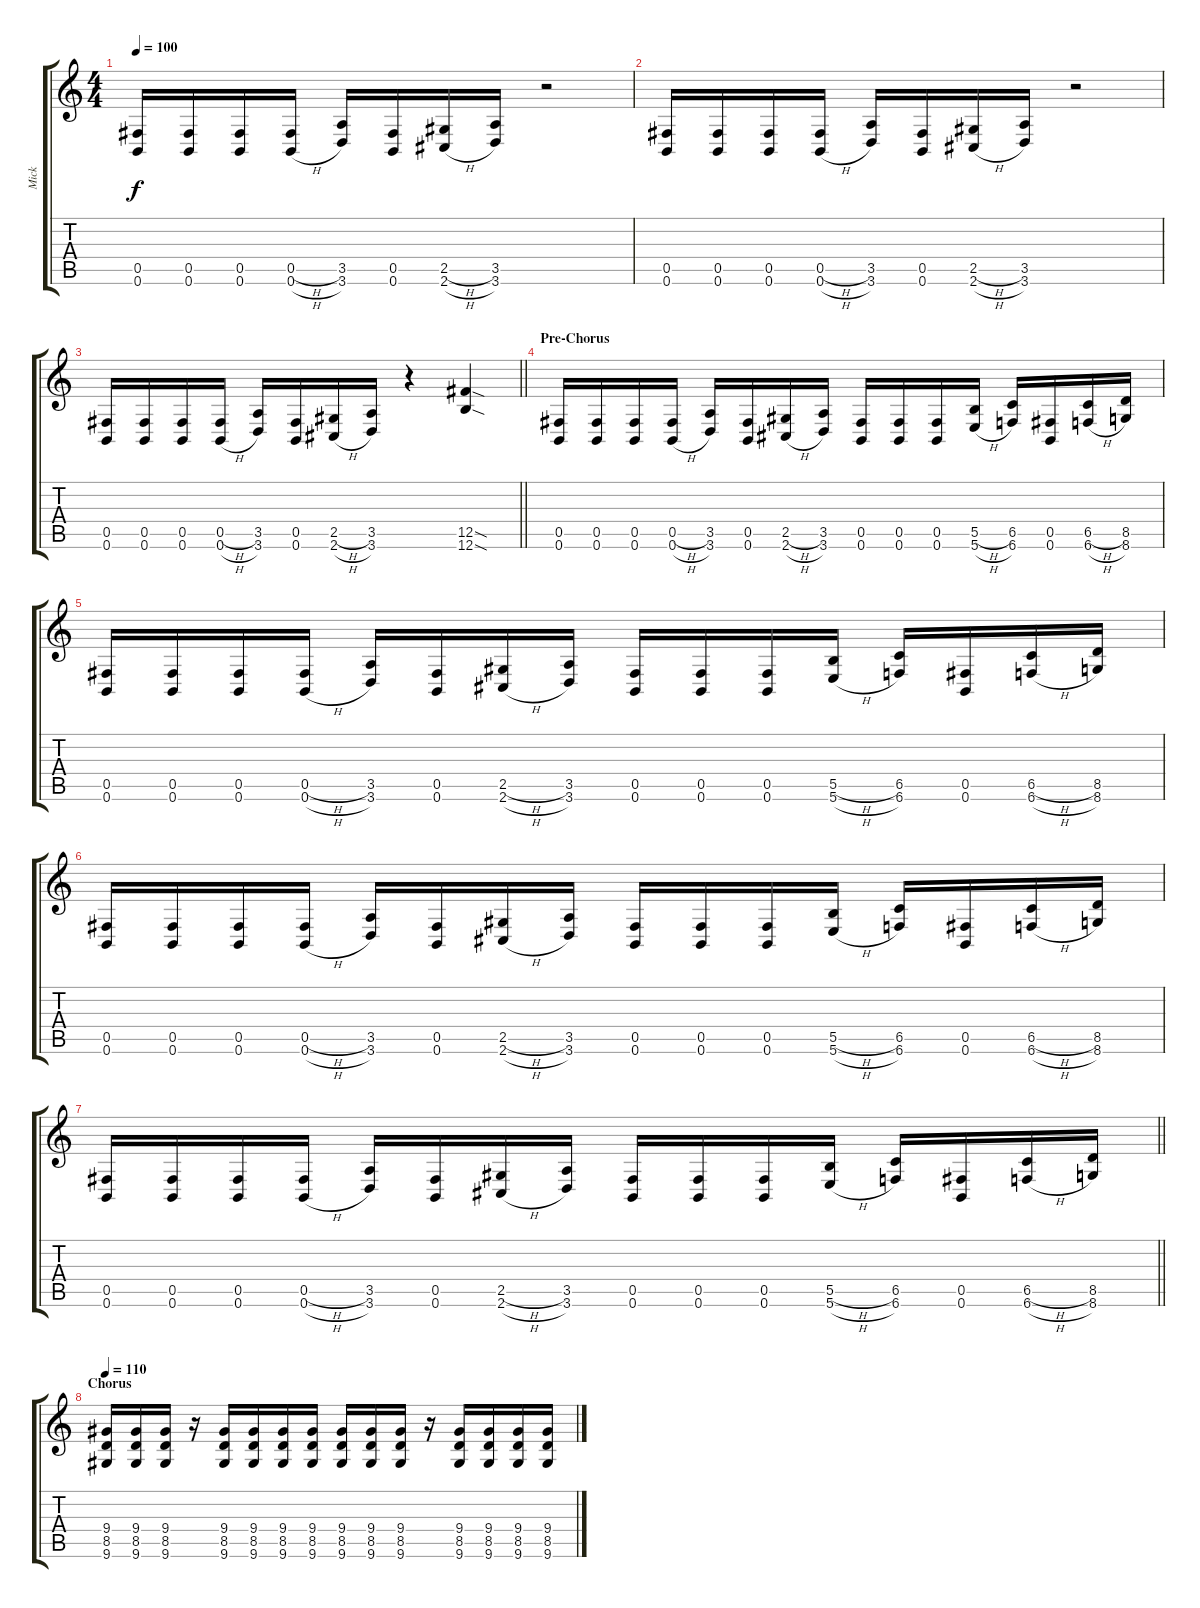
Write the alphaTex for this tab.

\track ("Mick" "Mick") {instrument distortionguitar}
\staff {score tabs}
\tuning (Db4 Ab3 E3 B2 Gb2 B1) {hide}
\ts (4 4)
\tempo 100
\clef g2
\ks c
(0.5 0.6).16{dy f} (0.5 0.6).16 (0.5 0.6).16 (0.5{h} 0.6{h}).16 (3.5 3.6).16 (0.5 0.6).16 (2.5{h} 2.6{h}).16 (3.5 3.6).16 r.2 |
(0.5 0.6).16 (0.5 0.6).16 (0.5 0.6).16 (0.5{h} 0.6{h}).16 (3.5 3.6).16 (0.5 0.6).16 (2.5{h} 2.6{h}).16 (3.5 3.6).16 r.2 |
\barLineRight lightlight
(0.5 0.6).16 (0.5 0.6).16 (0.5 0.6).16 (0.5{h} 0.6{h}).16 (3.5 3.6).16 (0.5 0.6).16 (2.5{h} 2.6{h}).16 (3.5 3.6).16 r.4 (12.5{sod} 12.6{sod}).4 |
\section ("" "Pre-Chorus")
(0.5 0.6).16 (0.5 0.6).16 (0.5 0.6).16 (0.5{h} 0.6{h}).16 (3.5 3.6).16 (0.5 0.6).16 (2.5{h} 2.6{h}).16 (3.5 3.6).16 (0.5 0.6).16 (0.5 0.6).16 (0.5 0.6).16 (5.5{h} 5.6{h}).16 (6.5 6.6).16 (0.5 0.6).16 (6.5{h} 6.6{h}).16 (8.5 8.6).16 |
(0.5 0.6).16 (0.5 0.6).16 (0.5 0.6).16 (0.5{h} 0.6{h}).16 (3.5 3.6).16 (0.5 0.6).16 (2.5{h} 2.6{h}).16 (3.5 3.6).16 (0.5 0.6).16 (0.5 0.6).16 (0.5 0.6).16 (5.5{h} 5.6{h}).16 (6.5 6.6).16 (0.5 0.6).16 (6.5{h} 6.6{h}).16 (8.5 8.6).16 |
(0.5 0.6).16 (0.5 0.6).16 (0.5 0.6).16 (0.5{h} 0.6{h}).16 (3.5 3.6).16 (0.5 0.6).16 (2.5{h} 2.6{h}).16 (3.5 3.6).16 (0.5 0.6).16 (0.5 0.6).16 (0.5 0.6).16 (5.5{h} 5.6{h}).16 (6.5 6.6).16 (0.5 0.6).16 (6.5{h} 6.6{h}).16 (8.5 8.6).16 |
\barLineRight lightlight
(0.5 0.6).16 (0.5 0.6).16 (0.5 0.6).16 (0.5{h} 0.6{h}).16 (3.5 3.6).16 (0.5 0.6).16 (2.5{h} 2.6{h}).16 (3.5 3.6).16 (0.5 0.6).16 (0.5 0.6).16 (0.5 0.6).16 (5.5{h} 5.6{h}).16 (6.5 6.6).16 (0.5 0.6).16 (6.5{h} 6.6{h}).16 (8.5 8.6).16 |
\section ("" "Chorus")
\tempo 110
(9.4 8.5 9.6).16 (9.4 8.5 9.6).16 (9.4 8.5 9.6).16 r.16 (9.4 8.5 9.6).16 (9.4 8.5 9.6).16 (9.4 8.5 9.6).16 (9.4 8.5 9.6).16 (9.4 8.5 9.6).16 (9.4 8.5 9.6).16 (9.4 8.5 9.6).16 r.16 (9.4 8.5 9.6).16 (9.4 8.5 9.6).16 (9.4 8.5 9.6).16 (9.4 8.5 9.6).16
